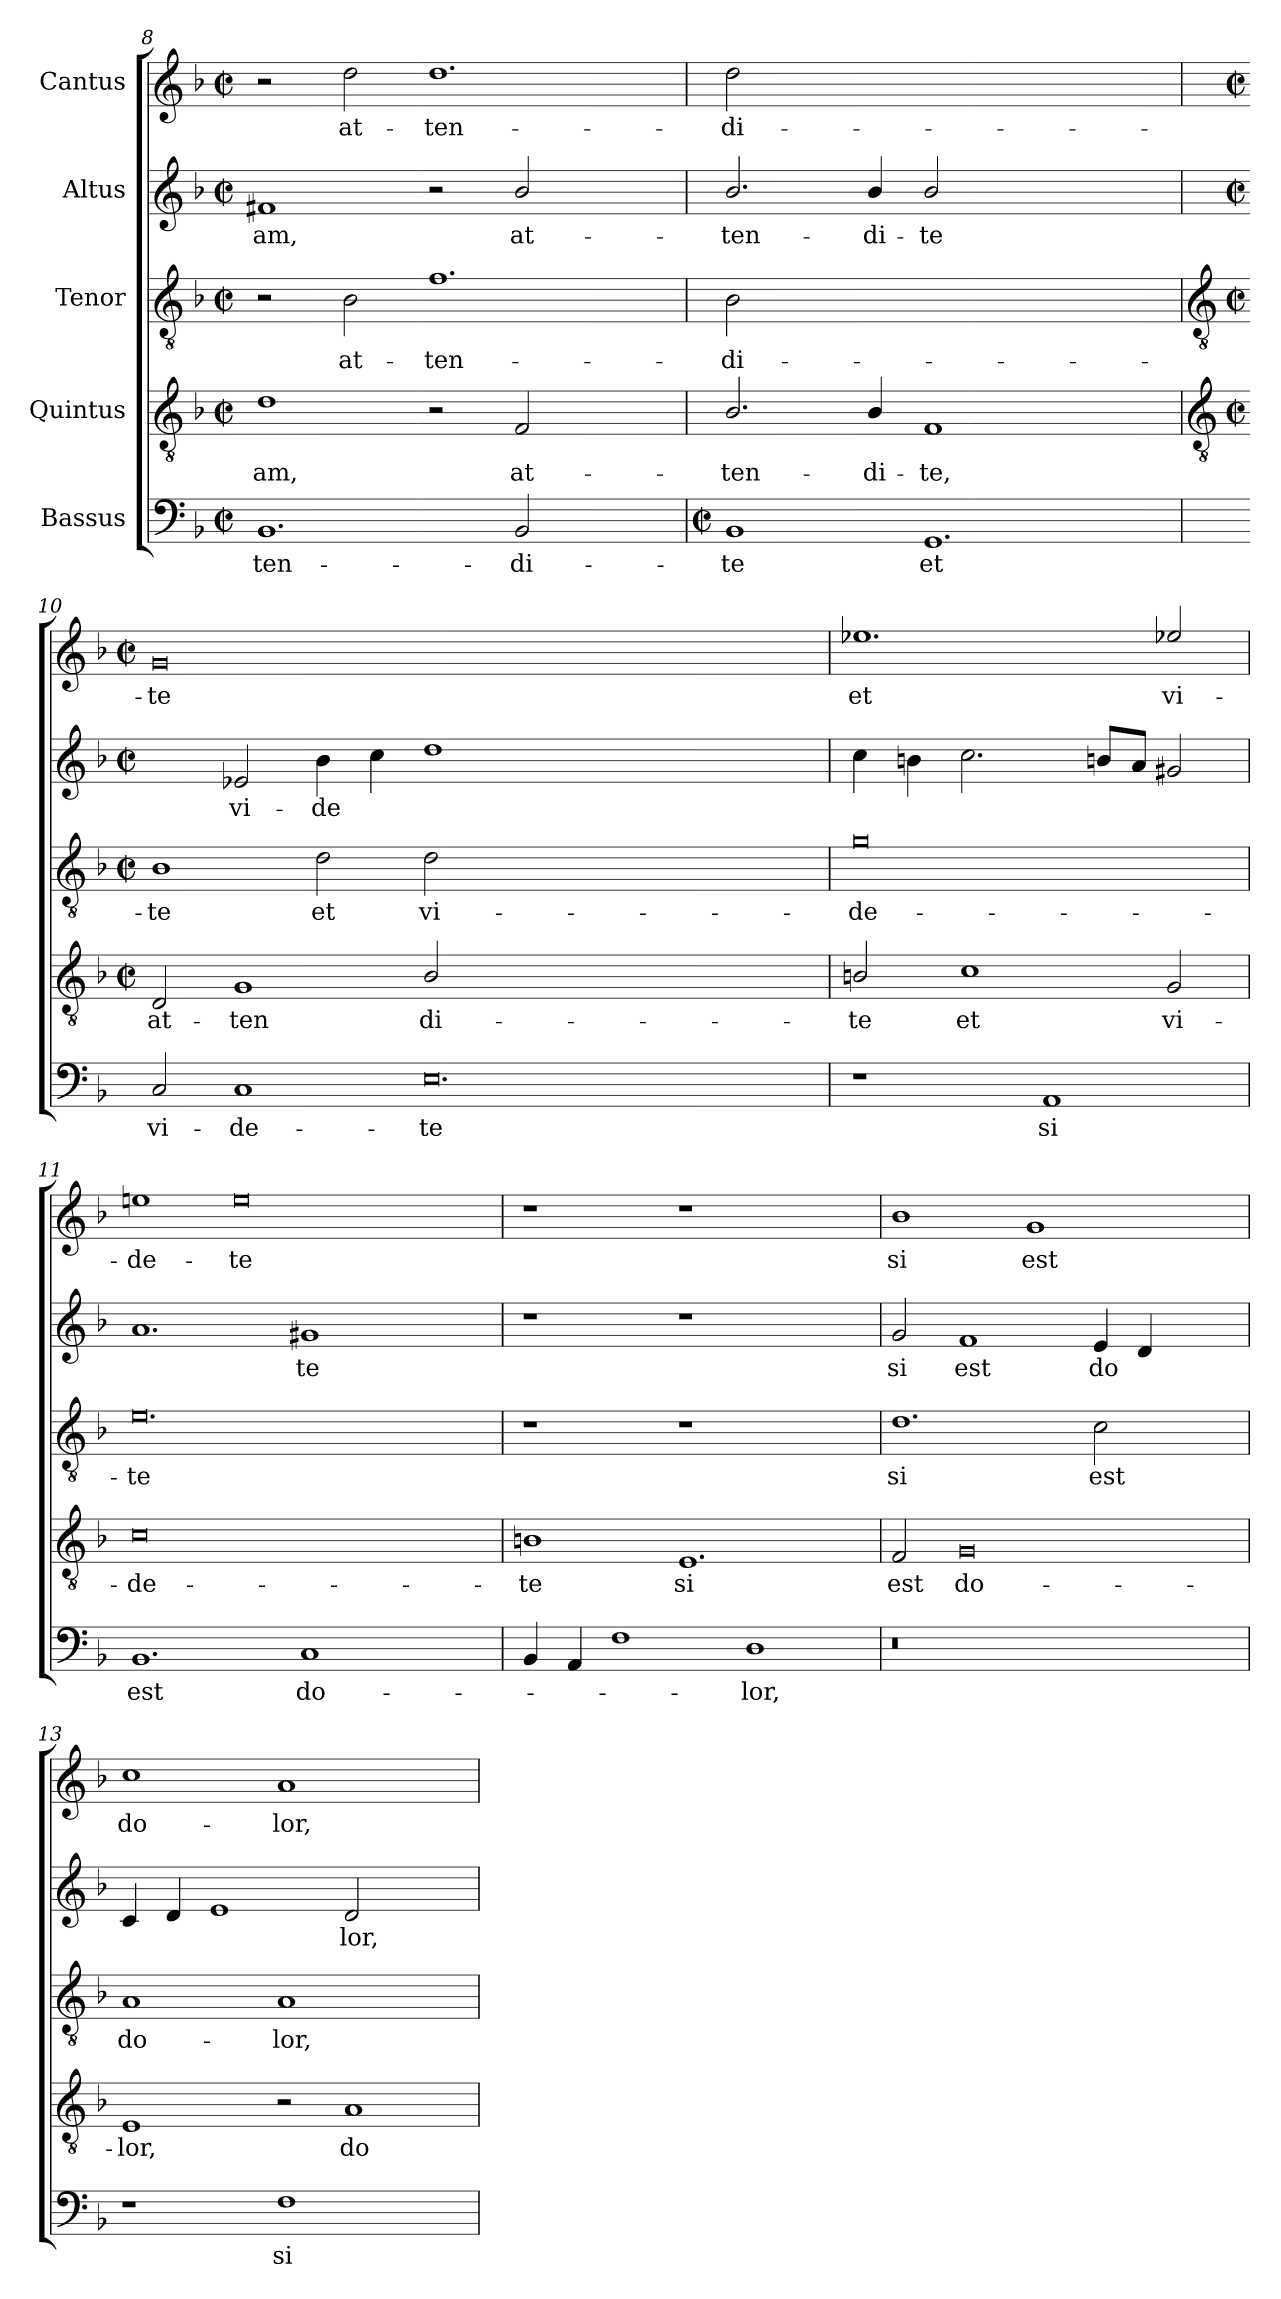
**kern	**text	**kern	**text	**kern	**text	**kern	**text	**kern	**text
*part5	*part5	*part4	*part4	*part3	*part3	*part2	*part2	*part1	*part1
*staff5	*staff5	*staff4	*staff4	*staff3	*staff3	*staff2	*staff2	*staff1	*staff1
*I"Bassus	*	*I"Quintus	*	*I"Tenor	*	*I"Altus	*	*I"Cantus	*
*clefF4	*	*clefGv2	*	*clefGv2	*	*clefG2	*	*clefG2	*
*k[b-]	*	*k[b-]	*	*k[b-]	*	*k[b-]	*	*k[b-]	*
*F:	*	*F:	*	*F:	*	*F:	*	*F:	*
*M4/2	*	*M4/2	*	*M4/2	*	*M4/2	*	*M4/2	*
*met(c|)	*	*met(c|)	*	*met(c|)	*	*met(c|)	*	*met(c|)	*
=8A	=8A	=8A	=8A	=8A	=8A	=8A	=8A	=8A	=8A
!	!LO:LY:b	!	!LO:LY:b	!	!	!	!LO:LY:b	!	!
1.BB-	-ten-	1d	-am,	2r	.	1f#X	-am,	2r	.
!	!	!	!	!	!LO:LY:b	!	!	!	!LO:LY:b
.	.	.	.	2B-	at-	.	.	2dd	at-
!	!	!	!	!	!LO:LY:b	!	!	!	!LO:LY:b
.	.	2r	.	1.f	-ten-	2r	.	1.dd	-ten-
!	!LO:LY:b	!	!LO:LY:b	!	!	!	!LO:LY:b	!	!
2BB-	-di-	2F	at-	.	.	2b-/	at-	.	.
2ryy	.	2ryy	.	.	.	2ryy	.	.	.
!!LO:LB:g=z
=9A	=9A	=9A	=9A	=9A	=9A	=9A	=9A	=9A	=9A
*M4/2	*	*	*	*	*	*	*	*	*
*met(c|)	*	*	*	*	*	*	*	*	*
!	!LO:LY:b	!	!LO:LY:b	!	!LO:LY:b	!	!LO:LY:b	!	!LO:LY:b
1BB-	-te	2.B-/	-ten-	2B-	-di-	2.b-/	-ten-	2dd	-di-
.	.	.	.	0ryy	.	.	.	0ryy	.
!	!	!	!LO:LY:b	!	!	!	!LO:LY:b	!	!
.	.	4B-/	-di-	.	.	4b-/	-di-	.	.
!	!LO:LY:b	!	!LO:LY:b	!	!	!	!LO:LY:b	!	!
1.GG	et	1F	-te,	.	.	2b-/	-te	.	.
!	!	!	!	!	!	!	!LO:LY:b	!	!
.	.	.	.	.	.	[2fyy	et_	.	.
.	.	2ryy	.	.	.	2ryy	.	.	.
!!LO:LB:g=z
=10	=10	=10	=10	=10	=10	=10	=10	=10	=10
*	*	*clefGv2	*	*clefGv2	*	*	*	*	*
*	*	*M4/2	*	*M4/2	*	*M4/2	*	*M4/2	*
*	*	*met(c|)	*	*met(c|)	*	*met(c|)	*	*met(c|)	*
!	!LO:LY:b	!	!LO:LY:b	!	!LO:LY:b	!	!LO:LY:b	!	!LO:LY:b
*	*	*	*	*	*	*	*	*^	*
2C	vi-	2D	at-	1B-	-te	2fyy]	__	0g	0ryy	-te
!	!LO:LY:b	!	!LO:LY:b	!	!	!	!LO:LY:b	!	!	!
1C	-de-	1G	-ten	.	.	2e-X	vi-	.	.	.
!	!	!	!	!	!LO:LY:b	!	!LO:LY:b	!	!	!
.	.	.	.	2d	et	4b-	-de	.	.	.
.	.	.	.	.	.	4cc	.	.	.	.
!	!LO:LY:b	!	!LO:LY:b	!	!LO:LY:b	!	!	!	!	!
0.E	-te	2B-/	di-	2d	vi-	1dd	.	.	.	.
.	.	0ryy	.	0ryy	.	.	.	0ryy	0ryy	.
.	.	.	.	.	.	0ryy	.	.	.	.
.	.	2ryy	.	2ryy	.	.	.	2ryy	2ryy	.
=10A	=10A	=10A	=10A	=10A	=10A	=10A	=10A	=10A	=10A	=10A
!	!	!	!LO:LY:b	!	!LO:LY:b	!	!	!	!	!LO:LY:b
1r	.	2Bn/	-te	0g	-de-	4cc	.	1.ee-X	0ryy	et
.	.	.	.	.	.	4bn	.	.	.	.
!	!	!	!LO:LY:b	!	!	!	!	!	!	!
.	.	1c	et	.	.	2.cc	.	.	.	.
!	!LO:LY:b	!	!	!	!	!	!	!	!	!
1AA	si	.	.	.	.	.	.	.	.	.
.	.	.	.	.	.	8bnL	.	.	.	.
.	.	.	.	.	.	8aJ	.	.	.	.
!	!	!	!LO:LY:b	!	!	!	!	!	!	!LO:LY:b
.	.	2G	vi-	.	.	2g#X	.	2ee-X	.	vi-
=11A	=11A	=11A	=11A	=11A	=11A	=11A	=11A	=11A	=11A	=11A
!	!LO:LY:b	!	!LO:LY:b	!	!LO:LY:b	!	!	!	!	!LO:LY:b
1.BB-	est	0c	-de-	0.e	-te	1.a	.	1een	1ryy	-de-
!	!	!	!	!	!	!	!	!	!	!LO:LY:b
.	.	.	.	.	.	.	.	0ee	2ryy	-te
!	!LO:LY:b	!	!	!	!	!	!LO:LY:b	!	!	!
1C	do-	.	.	.	.	1g#X	te	.	2ryy	.
.	.	1ryy	.	.	.	.	.	.	1ryy	.
2ryy	.	.	.	.	.	2ryy	.	.	.	.
=11B	=11B	=11B	=11B	=11B	=11B	=11B	=11B	=11B	=11B	=11B
!	!	!	!LO:LY:b	!	!	!	!	!	!	!
4BB-	.	1Bn/	-te	1r	.	1r	.	1r	2ryy	.
4AA	.	.	.	.	.	.	.	.	.	.
1F	.	.	.	.	.	.	.	.	0ryy	.
!	!	!	!LO:LY:b	!	!	!	!	!	!	!
.	.	1.E	si	1r	.	1r	.	1r	.	.
!	!LO:LY:b	!	!	!	!	!	!	!	!	!
1D	-lor,	.	.	.	.	.	.	.	.	.
.	.	.	.	2ryy	.	2ryy	.	2ryy	.	.
=13A	=13A	=13A	=13A	=13A	=13A	=13A	=13A	=13A	=13A	=13A
!	!	!	!LO:LY:b	!	!LO:LY:b	!	!LO:LY:b	!	!	!LO:LY:b
0r	.	2F	est	1.d	si	2g	si	1b-/	2ryy	si
!	!	!	!LO:LY:b	!	!	!	!LO:LY:b	!	!	!
.	.	0G	do-	.	.	1f	est	.	0ryy	.
!	!	!	!	!	!	!	!	!	!	!LO:LY:b
.	.	.	.	.	.	.	.	1g	.	est
!	!	!	!	!	!LO:LY:b	!	!LO:LY:b	!	!	!
.	.	.	.	2c	est	4e	do	.	.	.
.	.	.	.	.	.	4d	.	.	.	.
2ryy	.	.	.	2ryy	.	2ryy	.	2ryy	.	.
!!LO:LB:g=z	!!
=13B	=13B	=13B	=13B	=13B	=13B	=13B	=13B	=13B	=13B	=13B
!	!	!	!LO:LY:b	!	!LO:LY:b	!	!	!	!	!LO:LY:b
1r	.	1E	-lor,	1A	do-	4c	.	1cc	2ryy	do-
.	.	.	.	.	.	4d	.	.	.	.
.	.	.	.	.	.	1e	.	.	0ryy	.
!	!LO:LY:b	!	!	!	!LO:LY:b	!	!	!	!	!LO:LY:b
1F	si	2r	.	1A	-lor,	.	.	1a	.	-lor,
!	!	!	!LO:LY:b	!	!	!	!LO:LY:b	!	!	!
.	.	1A	do-	.	.	2d	lor,	.	.	.
2ryy	.	.	.	2ryy	.	2ryy	.	2ryy	.	.
*	*	*	*	*	*	*	*	*v	*v	*
=	=	=	=	=	=	=	=	=	=
*-	*-	*-	*-	*-	*-	*-	*-	*-	*-
